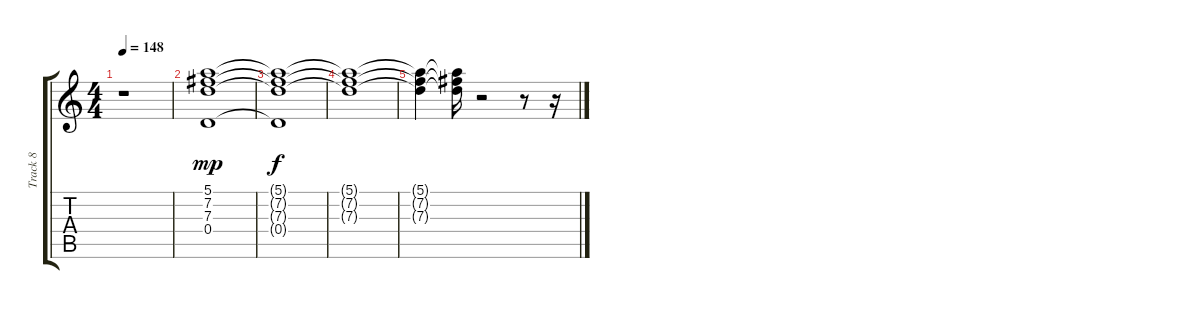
\track ("Track 8" "Track 8") {instrument overdrivenguitar}
\staff {score tabs}
\tuning (E4 B3 G3 D3 A2 E2) {hide}
\ts (4 4)
\tempo 148
\clef g2
\ks c
r.1{dy mp} |
(5.1 7.2 7.3 0.4).1 |
(5.1{t} 7.2{t} 7.3{t} 0.4{t}).1{dy f} |
(5.1{t} 7.2{t} 7.3{t}).1 |
(5.1{t} 7.2{t} 7.3{t}).4 (5.1{t} 7.2{t} 7.3{t}).16 r.2 r.8 r.16
